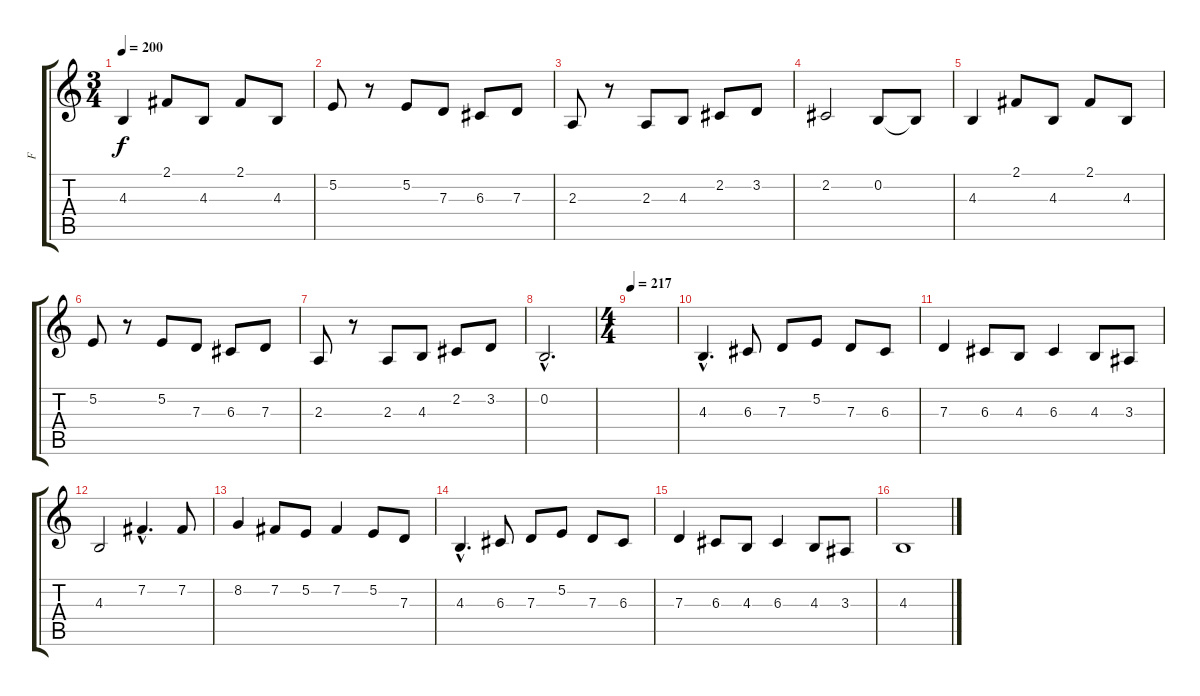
\track ("F" "F") {instrument flute}
\staff {score tabs}
\tuning (E4 B3 G3 D3 A2 E2) {hide}
\ts (3 4)
\tempo 200
\clef g2
\ks c
4.3.4{dy f} 2.1.8 4.3.8 2.1.8 4.3.8 |
5.2.8 r.8 5.2.8 7.3.8 6.3.8 7.3.8 |
2.3.8 r.8 2.3.8 4.3.8 2.2.8 3.2.8 |
2.2.2 0.2.8 0.2{t}.8 |
4.3.4 2.1.8 4.3.8 2.1.8 4.3.8 |
5.2.8 r.8 5.2.8 7.3.8 6.3.8 7.3.8 |
2.3.8 r.8 2.3.8 4.3.8 2.2.8 3.2.8 |
0.2{hac}.2{d} |
\ts (4 4)
\tempo 217
|
4.3{hac}.4{d} 6.3.8 7.3.8 5.2.8 7.3.8 6.3.8 |
7.3.4 6.3.8 4.3.8 6.3.4 4.3.8 3.3.8 |
4.3.2 7.2{hac}.4{d} 7.2.8 |
8.2.4 7.2.8 5.2.8 7.2.4 5.2.8 7.3.8 |
4.3{hac}.4{d} 6.3.8 7.3.8 5.2.8 7.3.8 6.3.8 |
7.3.4 6.3.8 4.3.8 6.3.4 4.3.8 3.3.8 |
4.3.1
